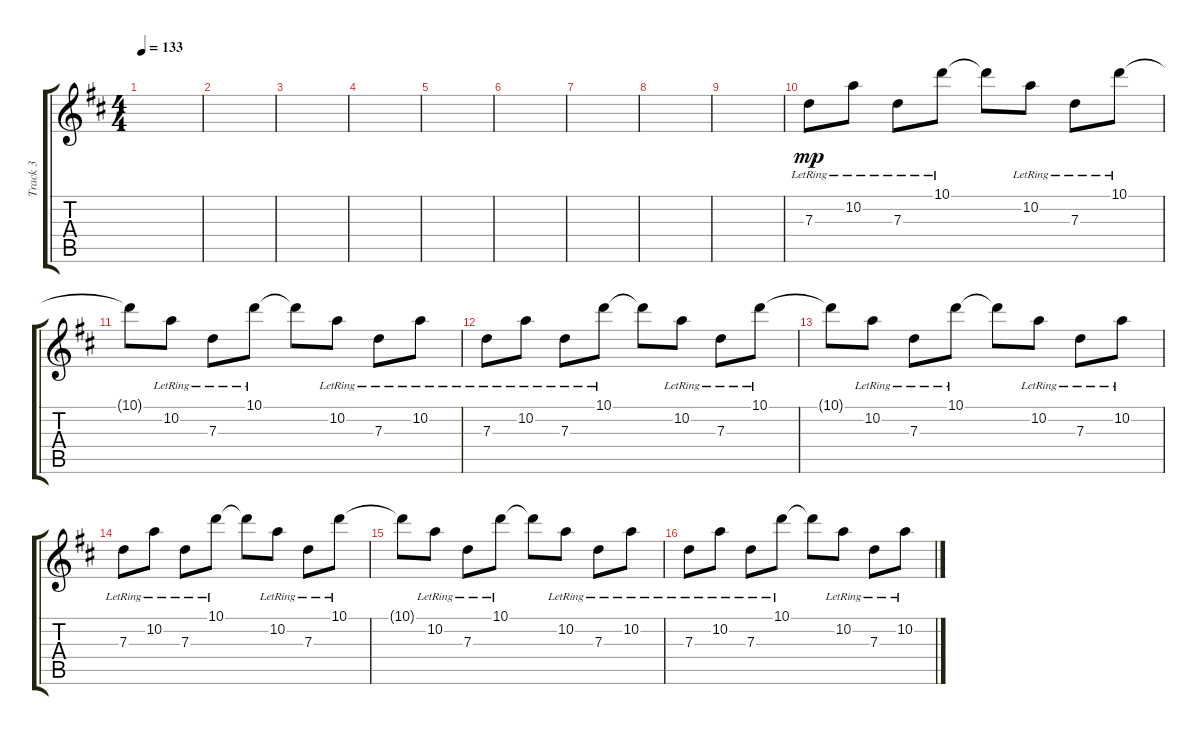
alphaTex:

\track ("Track 3" "Track 3") {instrument distortionguitar}
\staff {score tabs}
\tuning (E4 B3 G3 D3 A2 D2) {hide}
\ts (4 4)
\tempo 133
\clef g2
\ks d
|
|
|
|
|
|
|
|
|
7.3{lr}.8{dy mp volume 13 instrument electricguitarclean} 10.2{lr}.8 7.3{lr}.8 10.1{lr}.8 10.1{t}.8 10.2{lr}.8 7.3{lr}.8 10.1{lr}.8 |
10.1{t}.8 10.2{lr}.8 7.3{lr}.8 10.1{lr}.8 10.1{t}.8 10.2{lr}.8 7.3{lr}.8 10.2{lr}.8 |
7.3{lr}.8 10.2{lr}.8 7.3{lr}.8 10.1{lr}.8 10.1{t}.8 10.2{lr}.8 7.3{lr}.8 10.1{lr}.8 |
10.1{t}.8 10.2{lr}.8 7.3{lr}.8 10.1{lr}.8 10.1{t}.8 10.2{lr}.8 7.3{lr}.8 10.2{lr}.8 |
7.3{lr}.8 10.2{lr}.8 7.3{lr}.8 10.1{lr}.8 10.1{t}.8 10.2{lr}.8 7.3{lr}.8 10.1{lr}.8 |
10.1{t}.8 10.2{lr}.8 7.3{lr}.8 10.1{lr}.8 10.1{t}.8 10.2{lr}.8 7.3{lr}.8 10.2{lr}.8 |
7.3{lr}.8 10.2{lr}.8 7.3{lr}.8 10.1{lr}.8 10.1{t}.8 10.2{lr}.8 7.3{lr}.8 10.2{lr}.8
